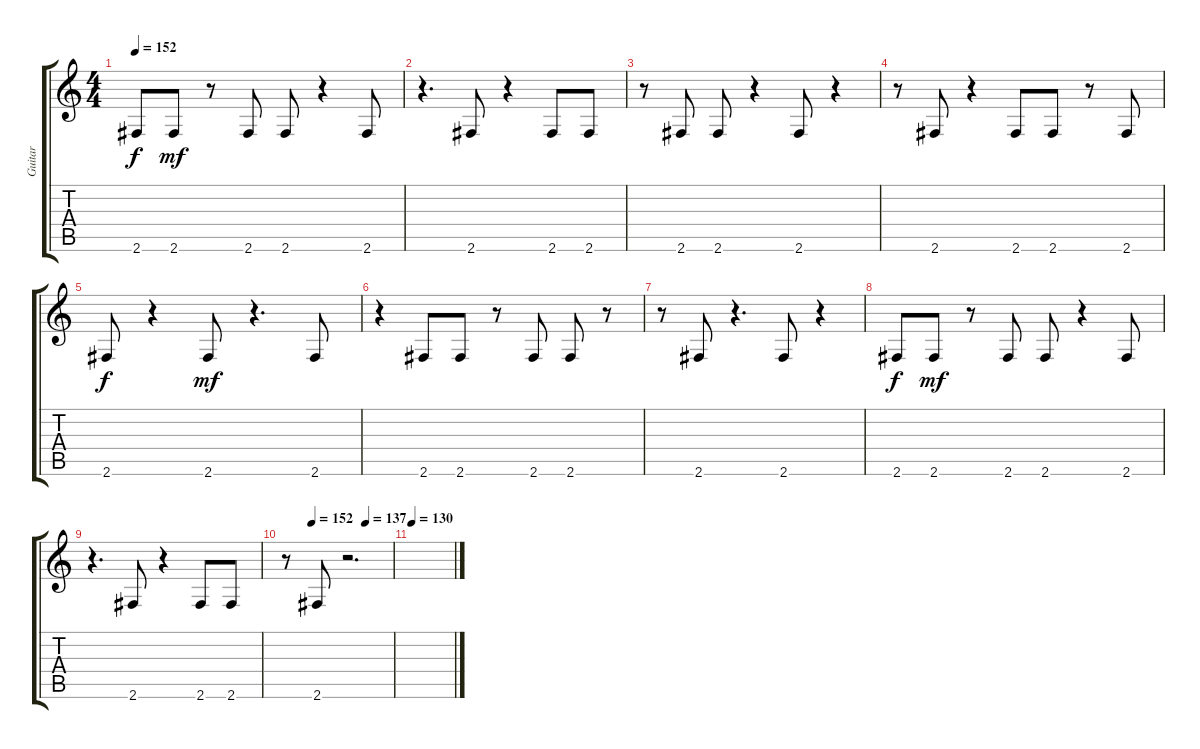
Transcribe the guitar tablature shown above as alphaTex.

\track ("Guitar" "Guitar") {instrument distortionguitar}
\staff {score tabs}
\tuning (E4 B3 G3 D3 A2 E2) {hide}
\ts (4 4)
\tempo 152
\clef g2
\ks c
2.6.8{dy f} 2.6.8{dy mf} r.8 2.6.8 2.6.8 r.4 2.6.8 |
r.4{d} 2.6.8 r.4 2.6.8 2.6.8 |
r.8 2.6.8 2.6.8 r.4 2.6.8 r.4 |
r.8 2.6.8 r.4 2.6.8 2.6.8 r.8 2.6.8 |
2.6.8{dy f} r.4 2.6.8{dy mf} r.4{d} 2.6.8 |
r.4 2.6.8 2.6.8 r.8 2.6.8 2.6.8 r.8 |
r.8 2.6.8 r.4{d} 2.6.8 r.4 |
2.6.8{dy f} 2.6.8{dy mf} r.8 2.6.8 2.6.8 r.4 2.6.8 |
r.4{d} 2.6.8 r.4 2.6.8 2.6.8 |
\tempo (152 0.25)
\tempo (137 0.75)
r.8 2.6.8 r.2{d} |
\tempo 130
